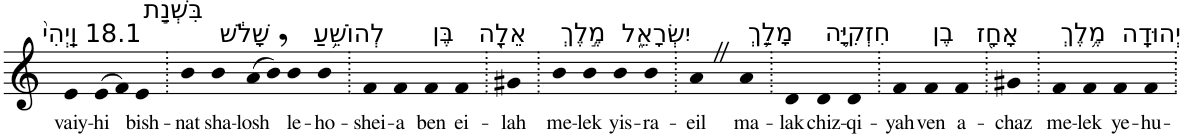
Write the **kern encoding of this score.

**kern	**text
*part1	*part1
*staff1	*staff1
*I"Piano	*
*I'Pno	*
*clefG2	*
*k[]	*
=1	=1
!LO:TX:a:t=18.1 וַֽיְהִי֙	!
!	!LO:LY:b
4e	vaiy-
!	!LO:LY:b
(>8e	-hi
8f)	.
!LO:TX:a:t=בִּשְׁנַ֣ת	!
!	!LO:LY:b
4e	bish-
=2.	=2.
!	!LO:LY:b
4b	-nat
!LO:TX:a:t=שָׁלֹ֔שׁ	!
!	!LO:LY:b
4b	sha-
!	!LO:LY:b
(>8a	-losh
8b,)	.
!LO:TX:a:t=לְהוֹשֵׁ֥עַ	!
!	!LO:LY:b
4b	le-
!	!LO:LY:b
4b	-ho-
=3.	=3.
!	!LO:LY:b
4f	-shei-
!	!LO:LY:b
4f	-a
!LO:TX:a:t=בֶּן	!
!	!LO:LY:b
4f	ben
!LO:TX:a:t=אֵלָ֖ה	!
!	!LO:LY:b
4f	ei-
=4.	=4.
!	!LO:LY:b
4g#X	-lah
=5.	=5.
!LO:TX:a:t=מֶ֣לֶךְ	!
!	!LO:LY:b
4b	me-
!	!LO:LY:b
4b	-lek
!LO:TX:a:t=יִשְׂרָאֵ֑ל	!
!	!LO:LY:b
4b	yis-
!	!LO:LY:b
4b	-ra-
=6.	=6.
!	!LO:LY:b
4aZ	-eil
!LO:TX:a:t=מָלַ֛ךְ	!
!	!LO:LY:b
4a	ma-
=7.	=7.
!	!LO:LY:b
4d	-lak
!LO:TX:a:t=חִזְקִיָּ֥ה	!
!	!LO:LY:b
4d	chiz-
!	!LO:LY:b
4d	-qi-
=8.	=8.
!	!LO:LY:b
4f	-yah
!LO:TX:a:t=בֶן	!
!	!LO:LY:b
4f	ven
!LO:TX:a:t=אָחָ֖ז	!
!	!LO:LY:b
4f	a-
=9.	=9.
!	!LO:LY:b
4g#X	-chaz
=10.	=10.
!LO:TX:a:t=מֶ֥לֶךְ	!
!	!LO:LY:b
4f	me-
!	!LO:LY:b
4f	-lek
!LO:TX:a:t=יְהוּדָֽה	!
!	!LO:LY:b
4f	ye-
!	!LO:LY:b
4f	-hu-
=.	=.
*-	*-
